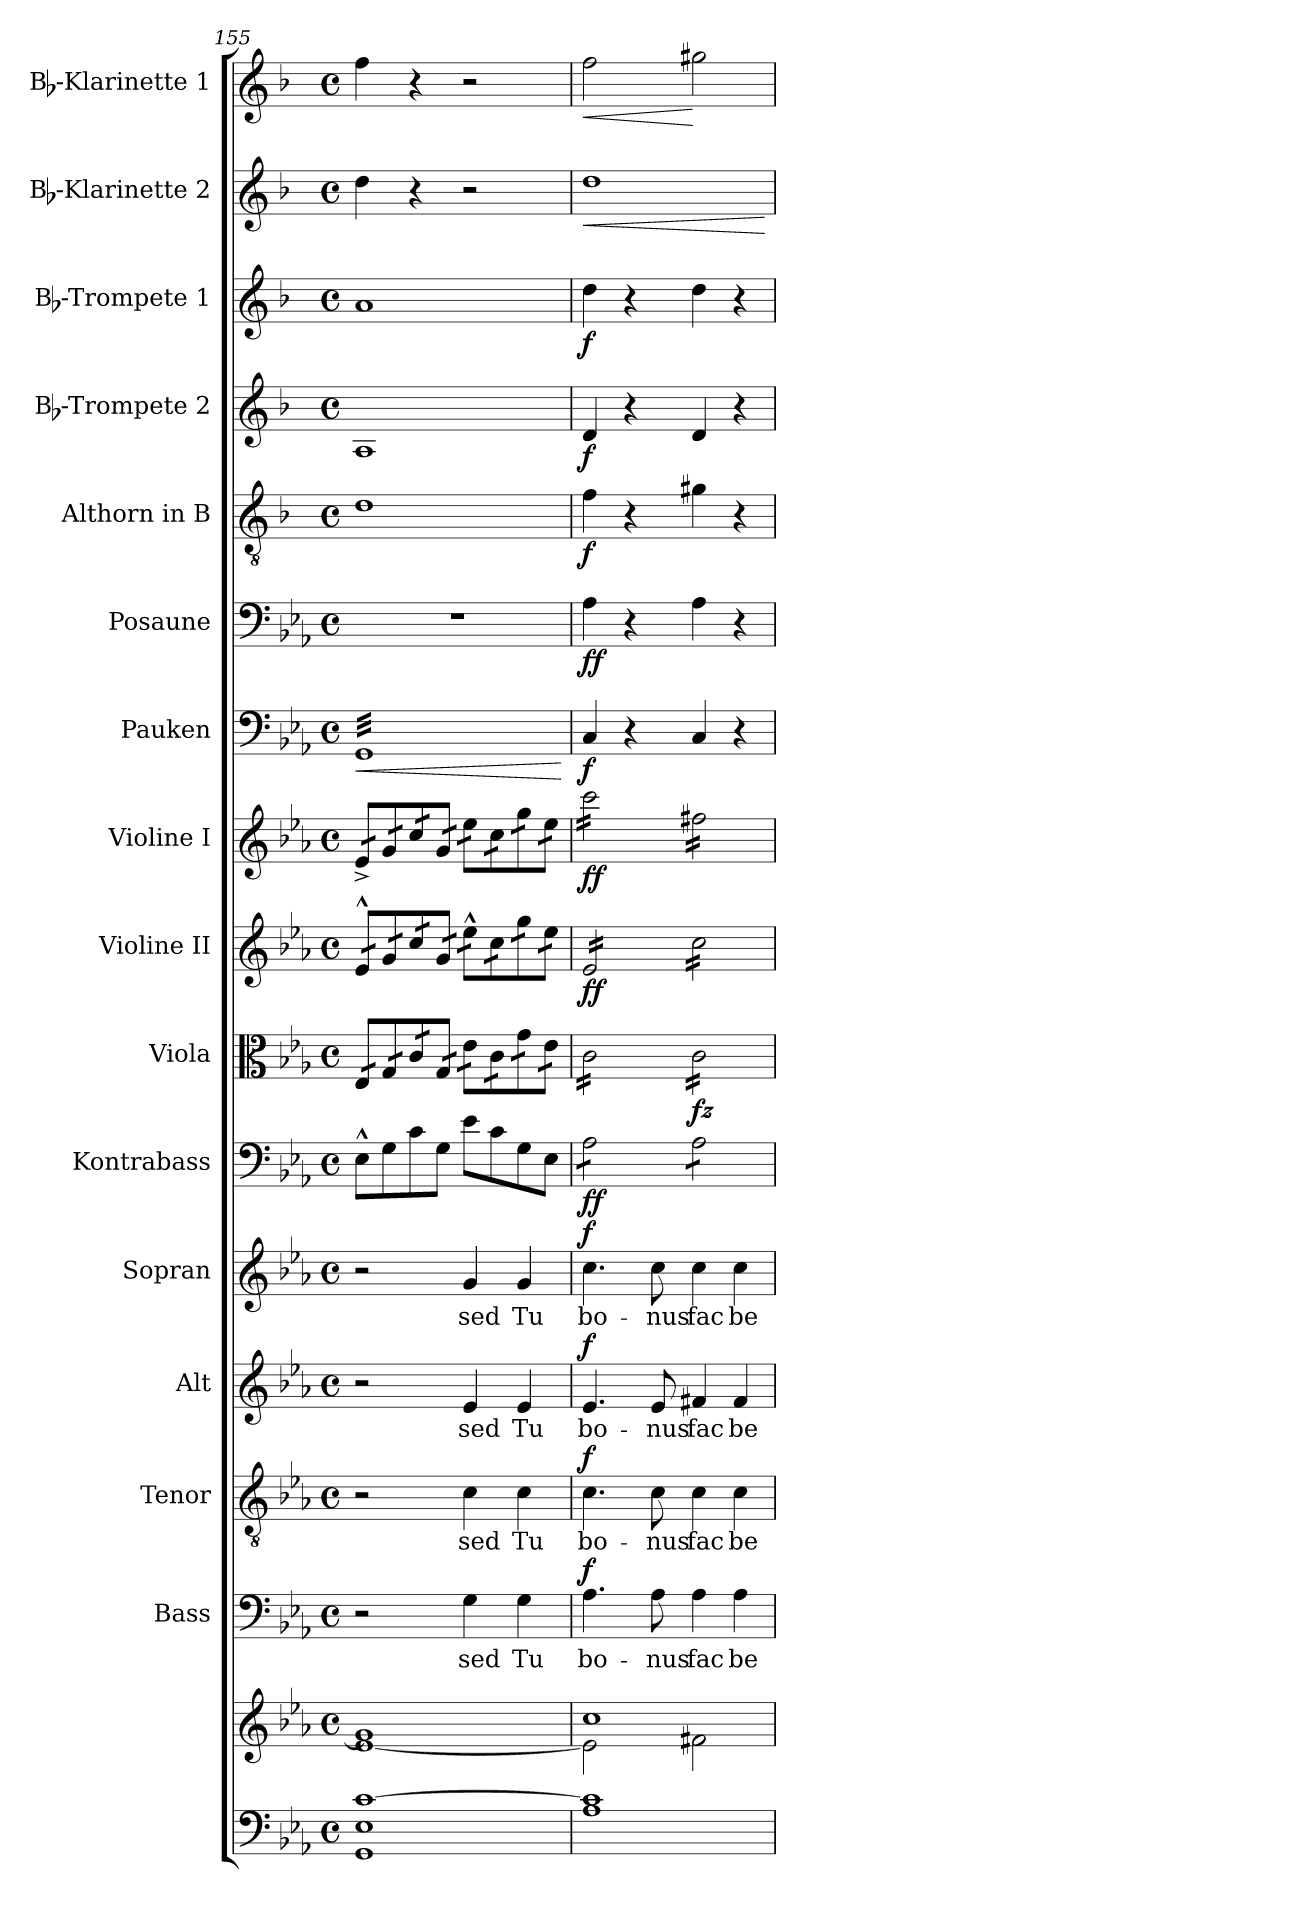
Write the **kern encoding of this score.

**kern	**kern	**kern	**text	**dynam	**kern	**text	**dynam	**kern	**text	**dynam	**kern	**text	**dynam	**kern	**dynam	**kern	**dynam	**kern	**dynam	**kern	**dynam	**kern	**dynam	**kern	**dynam	**kern	**dynam	**kern	**dynam	**kern	**dynam	**kern	**dynam	**kern	**dynam
*part16	*part16	*part15	*part15	*part15	*part14	*part14	*part14	*part13	*part13	*part13	*part12	*part12	*part12	*part11	*part11	*part10	*part10	*part9	*part9	*part8	*part8	*part7	*part7	*part6	*part6	*part5	*part5	*part4	*part4	*part3	*part3	*part2	*part2	*part1	*part1
*staff17	*staff16	*staff15	*staff15	*staff15	*staff14	*staff14	*staff14	*staff13	*staff13	*staff13	*staff12	*staff12	*staff12	*staff11	*staff11	*staff10	*staff10	*staff9	*staff9	*staff8	*staff8	*staff7	*staff7	*staff6	*staff6	*staff5	*staff5	*staff4	*staff4	*staff3	*staff3	*staff2	*staff2	*staff1	*staff1
*	*	*I"Bass	*	*	*I"Tenor	*	*	*I"Alt	*	*	*I"Sopran	*	*	*I"Kontrabass	*	*I"Viola	*	*I"Violine II	*	*I"Violine I	*	*I"Pauken	*	*I"Posaune	*	*I"Althorn in B	*	*I"Bb-Trompete 2	*	*I"Bb-Trompete 1	*	*I"Bb-Klarinette 2	*	*I"Bb-Klarinette 1	*
*	*	*I'B.	*	*	*I'T.	*	*	*I'A.	*	*	*I'S.	*	*	*I'Kb.	*	*I'Vla.	*	*I'Vl. II	*	*I'Vl. I	*	*I'Pk.	*	*I'Pos.	*	*	*	*I'Bb Trp. 2	*	*I'Bb Trp. 1	*	*I'Bb Kl. 2	*	*I'Bb Kl. 1	*
*clefF4	*clefG2	*clefF4	*	*	*clefGv2	*	*	*clefG2	*	*	*clefG2	*	*	*clefF4	*	*clefC3	*	*clefG2	*	*clefG2	*	*clefF4	*	*clefF4	*	*clefGv2	*	*clefG2	*	*clefG2	*	*clefG2	*	*clefG2	*
*	*	*	*	*	*	*	*	*	*	*	*	*	*	*ITrd7c12	*	*	*	*	*	*	*	*	*	*	*	*ITrd1c2	*	*ITrd1c2	*	*ITrd1c2	*	*ITrd1c2	*	*ITrd1c2	*
*k[b-e-a-]	*k[b-e-a-]	*k[b-e-a-]	*	*	*k[b-e-a-]	*	*	*k[b-e-a-]	*	*	*k[b-e-a-]	*	*	*k[b-e-a-]	*	*k[b-e-a-]	*	*k[b-e-a-]	*	*k[b-e-a-]	*	*k[b-e-a-]	*	*k[b-e-a-]	*	*k[b-e-a-]	*	*k[b-e-a-]	*	*k[b-e-a-]	*	*k[b-e-a-]	*	*k[b-e-a-]	*
*E-:	*E-:	*E-:	*	*	*E-:	*	*	*E-:	*	*	*E-:	*	*	*E-:	*	*E-:	*	*E-:	*	*E-:	*	*E-:	*	*E-:	*	*E-:	*	*E-:	*	*E-:	*	*E-:	*	*E-:	*
*M4/4	*M4/4	*M4/4	*	*	*M4/4	*	*	*M4/4	*	*	*M4/4	*	*	*M4/4	*	*M4/4	*	*M4/4	*	*M4/4	*	*M4/4	*	*M4/4	*	*M4/4	*	*M4/4	*	*M4/4	*	*M4/4	*	*M4/4	*
*met(c)	*met(c)	*met(c)	*	*	*met(c)	*	*	*met(c)	*	*	*met(c)	*	*	*met(c)	*	*met(c)	*	*met(c)	*	*met(c)	*	*met(c)	*	*met(c)	*	*met(c)	*	*met(c)	*	*met(c)	*	*met(c)	*	*met(c)	*
=155	=155	=155	=155	=155	=155	=155	=155	=155	=155	=155	=155	=155	=155	=155	=155	=155	=155	=155	=155	=155	=155	=155	=155	=155	=155	=155	=155	=155	=155	=155	=155	=155	=155	=155	=155
*^	*^	*	*	*	*	*	*	*	*	*	*	*	*	*	*	*	*	*	*	*	*	*	*	*	*	*	*	*	*	*	*	*	*	*	*
!	!	!	!	!	!	!	!	!	!	!	!	!	!	!	!	!	!	!	!	!	!	!	!	!	!LO:HP:b	!	!	!	!	!	!	!	!	!	!	!	!
!	!	!	!	!	!	!	!	!	!	!	!	!	!	!	!	!	!	!	!	!	!	!	!	!	!LO:HP:n=1:b	!	!	!	!	!	!	!	!	!	!	!	!
*	*	*	*	*	*	*	*	*	*	*	*	*	*	*	*	*	*	*tremolo	*	*	*	*	*	*	*	*	*	*	*	*	*	*	*	*	*	*	*
*	*	*	*	*	*	*	*	*	*	*	*	*	*	*	*	*	*	*	*	*tremolo	*	*	*	*	*	*	*	*	*	*	*	*	*	*	*	*	*
*	*	*	*	*	*	*	*	*	*	*	*	*	*	*	*	*	*	*	*	*	*	*tremolo	*	*	*	*	*	*	*	*	*	*	*	*	*	*	*
*	*	*	*	*	*	*	*	*	*	*	*	*	*	*	*	*	*	*	*	*	*	*	*	*tremolo	*	*	*	*	*	*	*	*	*	*	*	*	*
1E- [>1c	1GG	1g]	[<1e-	2r	.	.	2r	.	.	2r	.	.	2r	.	.	8EE-^^>\L	.	16E-/LL	.	16e-^^>/LL	.	16e-^</LL	.	32GGLLL	< >	1r	.	1c	.	1G	.	1g	.	4cc\	.	4ee-\	.
.	.	.	.	.	.	.	.	.	.	.	.	.	.	.	.	.	.	.	.	.	.	.	.	32GG	.	.	.	.	.	.	.	.	.	.	.	.	.
.	.	.	.	.	.	.	.	.	.	.	.	.	.	.	.	.	.	16E-/	.	16e-^^>/	.	16e-^</	.	32GG	.	.	.	.	.	.	.	.	.	.	.	.	.
.	.	.	.	.	.	.	.	.	.	.	.	.	.	.	.	.	.	.	.	.	.	.	.	32GG	.	.	.	.	.	.	.	.	.	.	.	.	.
.	.	.	.	.	.	.	.	.	.	.	.	.	.	.	.	8GG\	.	16G/	.	16g/	.	16g/	.	32GG	.	.	.	.	.	.	.	.	.	.	.	.	.
.	.	.	.	.	.	.	.	.	.	.	.	.	.	.	.	.	.	.	.	.	.	.	.	32GG	.	.	.	.	.	.	.	.	.	.	.	.	.
.	.	.	.	.	.	.	.	.	.	.	.	.	.	.	.	.	.	16G/	.	16g/	.	16g/	.	32GG	.	.	.	.	.	.	.	.	.	.	.	.	.
.	.	.	.	.	.	.	.	.	.	.	.	.	.	.	.	.	.	.	.	.	.	.	.	32GG	.	.	.	.	.	.	.	.	.	.	.	.	.
.	.	.	.	.	.	.	.	.	.	.	.	.	.	.	.	8C\	.	16c/	.	16cc/	.	16cc/	.	32GG	.	.	.	.	.	.	.	.	.	4r	.	4r	.
.	.	.	.	.	.	.	.	.	.	.	.	.	.	.	.	.	.	.	.	.	.	.	.	32GG	.	.	.	.	.	.	.	.	.	.	.	.	.
.	.	.	.	.	.	.	.	.	.	.	.	.	.	.	.	.	.	16c/	.	16cc/	.	16cc/	.	32GG	.	.	.	.	.	.	.	.	.	.	.	.	.
.	.	.	.	.	.	.	.	.	.	.	.	.	.	.	.	.	.	.	.	.	.	.	.	32GG	.	.	.	.	.	.	.	.	.	.	.	.	.
.	.	.	.	.	.	.	.	.	.	.	.	.	.	.	.	8GG\J	.	16G/	.	16g/	.	16g/	.	32GG	.	.	.	.	.	.	.	.	.	.	.	.	.
.	.	.	.	.	.	.	.	.	.	.	.	.	.	.	.	.	.	.	.	.	.	.	.	32GG	.	.	.	.	.	.	.	.	.	.	.	.	.
.	.	.	.	.	.	.	.	.	.	.	.	.	.	.	.	.	.	16G/JJ	.	16g/JJ	.	16g/JJ	.	32GG	.	.	.	.	.	.	.	.	.	.	.	.	.
.	.	.	.	.	.	.	.	.	.	.	.	.	.	.	.	.	.	.	.	.	.	.	.	32GG	.	.	.	.	.	.	.	.	.	.	.	.	.
!	!	!	!	!	!LO:LY:b	!	!	!LO:LY:b	!	!	!LO:LY:b	!	!	!LO:LY:b	!	!	!	!	!	!	!	!	!	!	!	!	!	!	!	!	!	!	!	!	!	!	!
.	.	.	.	4G\	sed	.	4c\	sed	.	4e-/	sed	.	4g/	sed	.	8E-\L	.	16e-\LL	.	16ee-^^>\LL	.	16ee-\LL	.	32GG	.	.	.	.	.	.	.	.	.	2r	.	2r	.
.	.	.	.	.	.	.	.	.	.	.	.	.	.	.	.	.	.	.	.	.	.	.	.	32GG	.	.	.	.	.	.	.	.	.	.	.	.	.
.	.	.	.	.	.	.	.	.	.	.	.	.	.	.	.	.	.	16e-\	.	16ee-^^>\	.	16ee-\	.	32GG	.	.	.	.	.	.	.	.	.	.	.	.	.
.	.	.	.	.	.	.	.	.	.	.	.	.	.	.	.	.	.	.	.	.	.	.	.	32GG	.	.	.	.	.	.	.	.	.	.	.	.	.
.	.	.	.	.	.	.	.	.	.	.	.	.	.	.	.	8C\	.	16c\	.	16cc\	.	16cc\	.	32GG	.	.	.	.	.	.	.	.	.	.	.	.	.
.	.	.	.	.	.	.	.	.	.	.	.	.	.	.	.	.	.	.	.	.	.	.	.	32GG	.	.	.	.	.	.	.	.	.	.	.	.	.
.	.	.	.	.	.	.	.	.	.	.	.	.	.	.	.	.	.	16c\	.	16cc\	.	16cc\	.	32GG	.	.	.	.	.	.	.	.	.	.	.	.	.
.	.	.	.	.	.	.	.	.	.	.	.	.	.	.	.	.	.	.	.	.	.	.	.	32GG	.	.	.	.	.	.	.	.	.	.	.	.	.
!	!	!	!	!	!LO:LY:b	!	!	!LO:LY:b	!	!	!LO:LY:b	!	!	!LO:LY:b	!	!	!	!	!	!	!	!	!	!	!	!	!	!	!	!	!	!	!	!	!	!	!
.	.	.	.	4G\	Tu	.	4c\	Tu	.	4e-/	Tu	.	4g/	Tu	.	8GG\	.	16g\	.	16gg\	.	16gg\	.	32GG	.	.	.	.	.	.	.	.	.	.	.	.	.
.	.	.	.	.	.	.	.	.	.	.	.	.	.	.	.	.	.	.	.	.	.	.	.	32GG	.	.	.	.	.	.	.	.	.	.	.	.	.
.	.	.	.	.	.	.	.	.	.	.	.	.	.	.	.	.	.	16g\	.	16gg\	.	16gg\	.	32GG	.	.	.	.	.	.	.	.	.	.	.	.	.
.	.	.	.	.	.	.	.	.	.	.	.	.	.	.	.	.	.	.	.	.	.	.	.	32GG	.	.	.	.	.	.	.	.	.	.	.	.	.
.	.	.	.	.	.	.	.	.	.	.	.	.	.	.	.	8EE-\J	.	16e-\	.	16ee-\	.	16ee-\	.	32GG	.	.	.	.	.	.	.	.	.	.	.	.	.
.	.	.	.	.	.	.	.	.	.	.	.	.	.	.	.	.	.	.	.	.	.	.	.	32GG	.	.	.	.	.	.	.	.	.	.	.	.	.
.	.	.	.	.	.	.	.	.	.	.	.	.	.	.	.	.	.	16e-\JJ	.	16ee-\JJ	.	16ee-\JJ	.	32GG	.	.	.	.	.	.	.	.	.	.	.	.	.
.	.	.	.	.	.	.	.	.	.	.	.	.	.	.	.	.	.	.	.	.	.	.	.	32GGJJJ	.	.	.	.	.	.	.	.	.	.	.	.	.
*	*	*	*	*	*	*	*	*	*	*	*	*	*	*	*	*	*	*	*	*	*	*	*	*Xtremolo	*	*	*	*	*	*	*	*	*	*	*	*	*
*v	*v	*	*	*	*	*	*	*	*	*	*	*	*	*	*	*	*	*	*	*	*	*	*	*	*	*	*	*	*	*	*	*	*	*	*	*	*
*	*v	*v	*	*	*	*	*	*	*	*	*	*	*	*	*	*	*	*	*	*	*	*	*	*	*	*	*	*	*	*	*	*	*	*	*	*
.	.	.	.	.	.	.	.	.	.	.	.	.	.	.	.	.	.	.	.	.	.	.	[	.	.	.	.	.	.	.	.	.	.	.	.
=156	=156	=156	=156	=156	=156	=156	=156	=156	=156	=156	=156	=156	=156	=156	=156	=156	=156	=156	=156	=156	=156	=156	=156	=156	=156	=156	=156	=156	=156	=156	=156	=156	=156	=156	=156
*^	*^	*	*	*	*	*	*	*	*	*	*	*	*	*	*	*	*	*	*	*	*	*	*	*	*	*	*	*	*	*	*	*	*	*	*
!	!	!	!	!	!LO:LY:b	!LO:DY:a	!	!LO:LY:b	!LO:DY:a	!	!LO:LY:b	!LO:DY:a	!	!LO:LY:b	!LO:DY:a	!	!LO:DY:b	!	!	!	!LO:DY:b	!	!LO:DY:b	!	!LO:DY:b	!	!LO:DY:b	!	!LO:DY:b	!	!LO:DY:b	!	!LO:DY:b	!	!LO:HP:b	!	!LO:HP:b
*	*	*	*	*	*	*	*	*	*	*	*	*	*	*	*	*tremolo	*	*	*	*	*	*	*	*	*	*	*	*	*	*	*	*	*	*	*	*	*
1c]	1A-	1cc	2e-\]	4.A-\	bo-	f	4.c\	bo-	f	4.e-/	bo-	f	4.cc\	bo-	f	8AA-\L	ff	16c\LL	.	16e-/LL	ff	16ccc\LL	ff	4C/	f	4A-\	ff	4e-\	f	4c/	f	4cc\	f	1cc	<	2ee-\	<
.	.	.	.	.	.	.	.	.	.	.	.	.	.	.	.	.	.	16c\	.	16e-/	.	16ccc\	.	.	.	.	.	.	.	.	.	.	.	.	.	.	.
.	.	.	.	.	.	.	.	.	.	.	.	.	.	.	.	8AA-\	.	16c\	.	16e-/	.	16ccc\	.	.	.	.	.	.	.	.	.	.	.	.	.	.	.
.	.	.	.	.	.	.	.	.	.	.	.	.	.	.	.	.	.	16c\	.	16e-/	.	16ccc\	.	.	.	.	.	.	.	.	.	.	.	.	.	.	.
.	.	.	.	.	.	.	.	.	.	.	.	.	.	.	.	8AA-\	.	16c\	.	16e-/	.	16ccc\	.	4r	]	4r	.	4r	.	4r	.	4r	.	.	.	.	.
.	.	.	.	.	.	.	.	.	.	.	.	.	.	.	.	.	.	16c\	.	16e-/	.	16ccc\	.	.	.	.	.	.	.	.	.	.	.	.	.	.	.
!	!	!	!	!	!LO:LY:b	!	!	!LO:LY:b	!	!	!LO:LY:b	!	!	!LO:LY:b	!	!	!	!	!	!	!	!	!	!	!	!	!	!	!	!	!	!	!	!	!	!	!
.	.	.	.	8A-\	-nus	.	8c\	-nus	.	8e-/	-nus	.	8cc\	-nus	.	8AA-\J	.	16c\	.	16e-/	.	16ccc\	.	.	.	.	.	.	.	.	.	.	.	.	.	.	.
.	.	.	.	.	.	.	.	.	.	.	.	.	.	.	.	.	.	16c\JJ	.	16e-/JJ	.	16ccc\JJ	.	.	.	.	.	.	.	.	.	.	.	.	.	.	.
!	!	!	!	!	!LO:LY:b	!	!	!LO:LY:b	!	!	!LO:LY:b	!	!	!LO:LY:b	!	!	!	!	!LO:DY:b	!	!	!	!	!	!	!	!	!	!	!	!	!	!	!	!	!	!
.	.	.	2f#X\	4A-\	fac	.	4c\	fac	.	4f#X/	fac	.	4cc\	fac	.	8AA-\L	.	16c\LL	fz	16cc\LL	.	16ff#X\LL	.	4C/	.	4A-\	.	4f#X\	.	4c/	.	4cc\	.	.	.	2ff#X\	[
.	.	.	.	.	.	.	.	.	.	.	.	.	.	.	.	.	.	16c\	.	16cc\	.	16ff#X\	.	.	.	.	.	.	.	.	.	.	.	.	.	.	.
.	.	.	.	.	.	.	.	.	.	.	.	.	.	.	.	8AA-\	.	16c\	.	16cc\	.	16ff#X\	.	.	.	.	.	.	.	.	.	.	.	.	.	.	.
.	.	.	.	.	.	.	.	.	.	.	.	.	.	.	.	.	.	16c\	.	16cc\	.	16ff#X\	.	.	.	.	.	.	.	.	.	.	.	.	.	.	.
!	!	!	!	!	!LO:LY:b	!	!	!LO:LY:b	!	!	!LO:LY:b	!	!	!LO:LY:b	!	!	!	!	!	!	!	!	!	!	!	!	!	!	!	!	!	!	!	!	!	!	!
.	.	.	.	4A-\	be-	.	4c\	be-	.	4f#/	be-	.	4cc\	be-	.	8AA-\	.	16c\	.	16cc\	.	16ff#X\	.	4r	.	4r	.	4r	.	4r	.	4r	.	.	.	.	.
.	.	.	.	.	.	.	.	.	.	.	.	.	.	.	.	.	.	16c\	.	16cc\	.	16ff#X\	.	.	.	.	.	.	.	.	.	.	.	.	.	.	.
.	.	.	.	.	.	.	.	.	.	.	.	.	.	.	.	8AA-\J	.	16c\	.	16cc\	.	16ff#X\	.	.	.	.	.	.	.	.	.	.	.	.	.	.	.
*	*	*	*	*	*	*	*	*	*	*	*	*	*	*	*	*Xtremolo	*	*	*	*	*	*	*	*	*	*	*	*	*	*	*	*	*	*	*	*	*
.	.	.	.	.	.	.	.	.	.	.	.	.	.	.	.	.	.	16c\JJ	.	16cc\JJ	.	16ff#X\JJ	.	.	.	.	.	.	.	.	.	.	.	.	.	.	.
*	*	*	*	*	*	*	*	*	*	*	*	*	*	*	*	*	*	*	*	*	*	*Xtremolo	*	*	*	*	*	*	*	*	*	*	*	*	*	*	*
*	*	*	*	*	*	*	*	*	*	*	*	*	*	*	*	*	*	*	*	*Xtremolo	*	*	*	*	*	*	*	*	*	*	*	*	*	*	*	*	*
*	*	*	*	*	*	*	*	*	*	*	*	*	*	*	*	*	*	*Xtremolo	*	*	*	*	*	*	*	*	*	*	*	*	*	*	*	*	*	*	*
*v	*v	*	*	*	*	*	*	*	*	*	*	*	*	*	*	*	*	*	*	*	*	*	*	*	*	*	*	*	*	*	*	*	*	*	*	*	*
*	*v	*v	*	*	*	*	*	*	*	*	*	*	*	*	*	*	*	*	*	*	*	*	*	*	*	*	*	*	*	*	*	*	*	*	*	*
.	.	.	.	.	.	.	.	.	.	.	.	.	.	.	.	.	.	.	.	.	.	.	.	.	.	.	.	.	.	.	.	.	[	.	.
=	=	=	=	=	=	=	=	=	=	=	=	=	=	=	=	=	=	=	=	=	=	=	=	=	=	=	=	=	=	=	=	=	=	=	=
*-	*-	*-	*-	*-	*-	*-	*-	*-	*-	*-	*-	*-	*-	*-	*-	*-	*-	*-	*-	*-	*-	*-	*-	*-	*-	*-	*-	*-	*-	*-	*-	*-	*-	*-	*-
